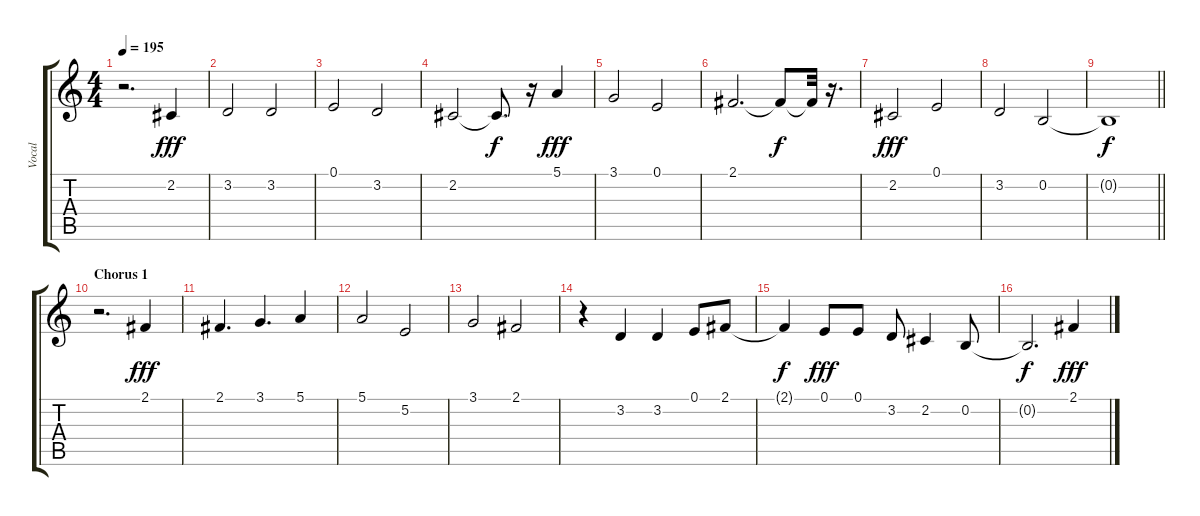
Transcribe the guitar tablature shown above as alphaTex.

\track ("Vocal" "Vocal") {instrument flute}
\staff {score tabs}
\tuning (E4 B3 G3 D3 A2 E2) {hide}
\ts (4 4)
\tempo 195
\clef g2
\ks c
r.2{d dy f} 2.2.4{dy fff} |
3.2.2 3.2.2 |
0.1.2 3.2.2 |
2.2.2 2.2{t}.8{d dy f} r.16 5.1.4{dy fff} |
3.1.2 0.1.2 |
2.1.2{d} 2.1{t}.8{dy f} 2.1{t}.32 r.16{d} |
2.2.2{dy fff} 0.1.2 |
3.2.2 0.2.2 |
\barLineRight lightlight
0.2{t}.1{dy f} |
\section ("" "Chorus 1")
r.2{d} 2.1.4{dy fff} |
2.1.4{d} 3.1.4{d} 5.1.4 |
5.1.2 5.2.2 |
3.1.2 2.1.2 |
r.4 3.2.4 3.2.4 0.1.8 2.1.8 |
2.1{t}.4{dy f} 0.1.8{dy fff} 0.1.8 3.2.8 2.2.4 0.2.8 |
0.2{t}.2{d dy f} 2.1.4{dy fff}
